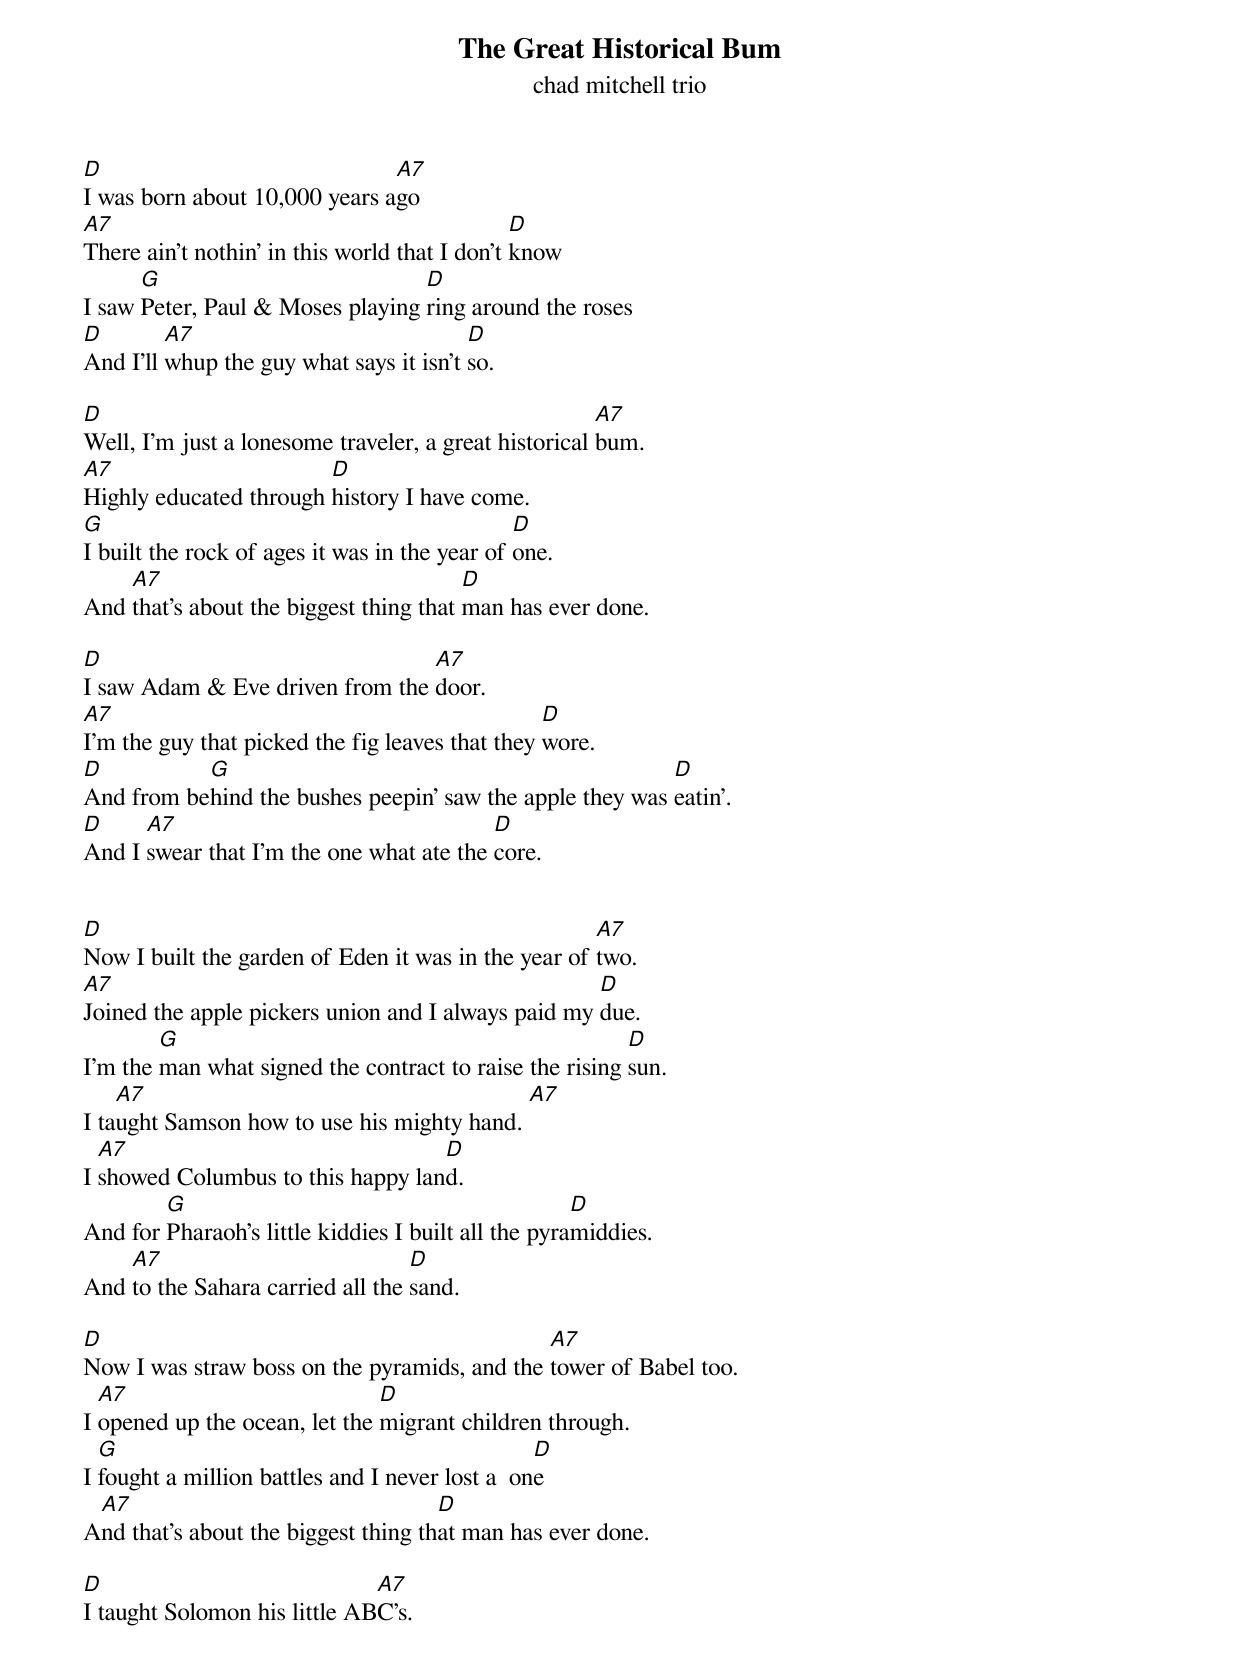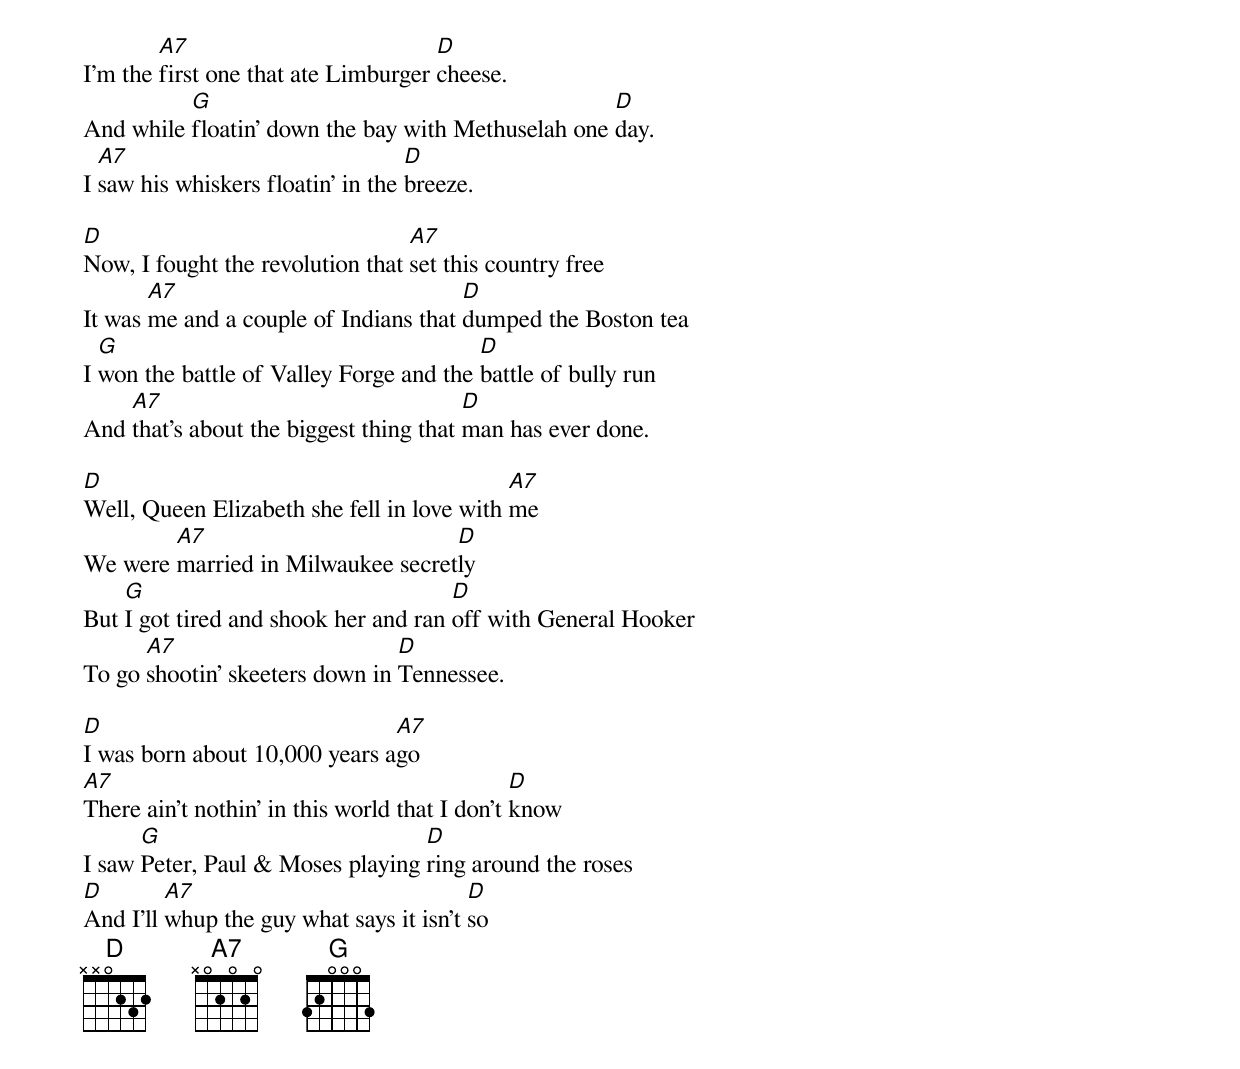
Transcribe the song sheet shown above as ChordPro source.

{title: The Great Historical Bum}
{subtitle: chad mitchell trio}

[D]I was born about 10,000 years a[A7]go
[A7]There ain't nothin' in this world that I don't [D]know
I saw [G]Peter, Paul & Moses playing [D]ring around the roses
[D]And I'll [A7]whup the guy what says it isn't [D]so.

[D]Well, I’m just a lonesome traveler, a great historical [A7]bum.
[A7]Highly educated through [D]history I have come.
[G]I built the rock of ages it was in the year of [D]one.
And [A7]that’s about the biggest thing that [D]man has ever done.

[D]I saw Adam & Eve driven from the [A7]door.
[A7]I’m the guy that picked the fig leaves that they [D]wore.
[D]And from be[G]hind the bushes peepin’ saw the apple they was [D]eatin’.
[D]And I [A7]swear that I’m the one what ate the [D]core.


[D]Now I built the garden of Eden it was in the year of [A7]two.
[A7]Joined the apple pickers union and I always paid my [D]due.
I’m the [G]man what signed the contract to raise the rising [D]sun.
I ta[A7]ught Samson how to use his mighty hand. [A7]
I [A7]showed Columbus to this happy lan[D]d.
And for [G]Pharaoh’s little kiddies I built all the pyra[D]middies.
And [A7]to the Sahara carried all the [D]sand.

[D]Now I was straw boss on the pyramids, and the [A7]tower of Babel too.
I [A7]opened up the ocean, let the [D]migrant children through.
I [G]fought a million battles and I never lost a  on[D]e
A[A7]nd that’s about the biggest thing th[D]at man has ever done.

[D]I taught Solomon his little AB[A7]C’s.
I’m the [A7]first one that ate Limburger [D]cheese.
And while [G]floatin’ down the bay with Methuselah one [D]day.
I [A7]saw his whiskers floatin’ in the [D]breeze.

[D]Now, I fought the revolution that [A7]set this country free
It was [A7]me and a couple of Indians that [D]dumped the Boston tea
I [G]won the battle of Valley Forge and the [D]battle of bully run
And [A7]that’s about the biggest thing that [D]man has ever done.

[D]Well, Queen Elizabeth she fell in love with [A7]me
We were [A7]married in Milwaukee secret[D]ly
But [G]I got tired and shook her and ran [D]off with General Hooker
To go [A7]shootin’ skeeters down in [D]Tennessee.

[D]I was born about 10,000 years a[A7]go
[A7]There ain't nothin' in this world that I don't [D]know
I saw [G]Peter, Paul & Moses playing [D]ring around the roses
[D]And I'll [A7]whup the guy what says it isn't [D]so
